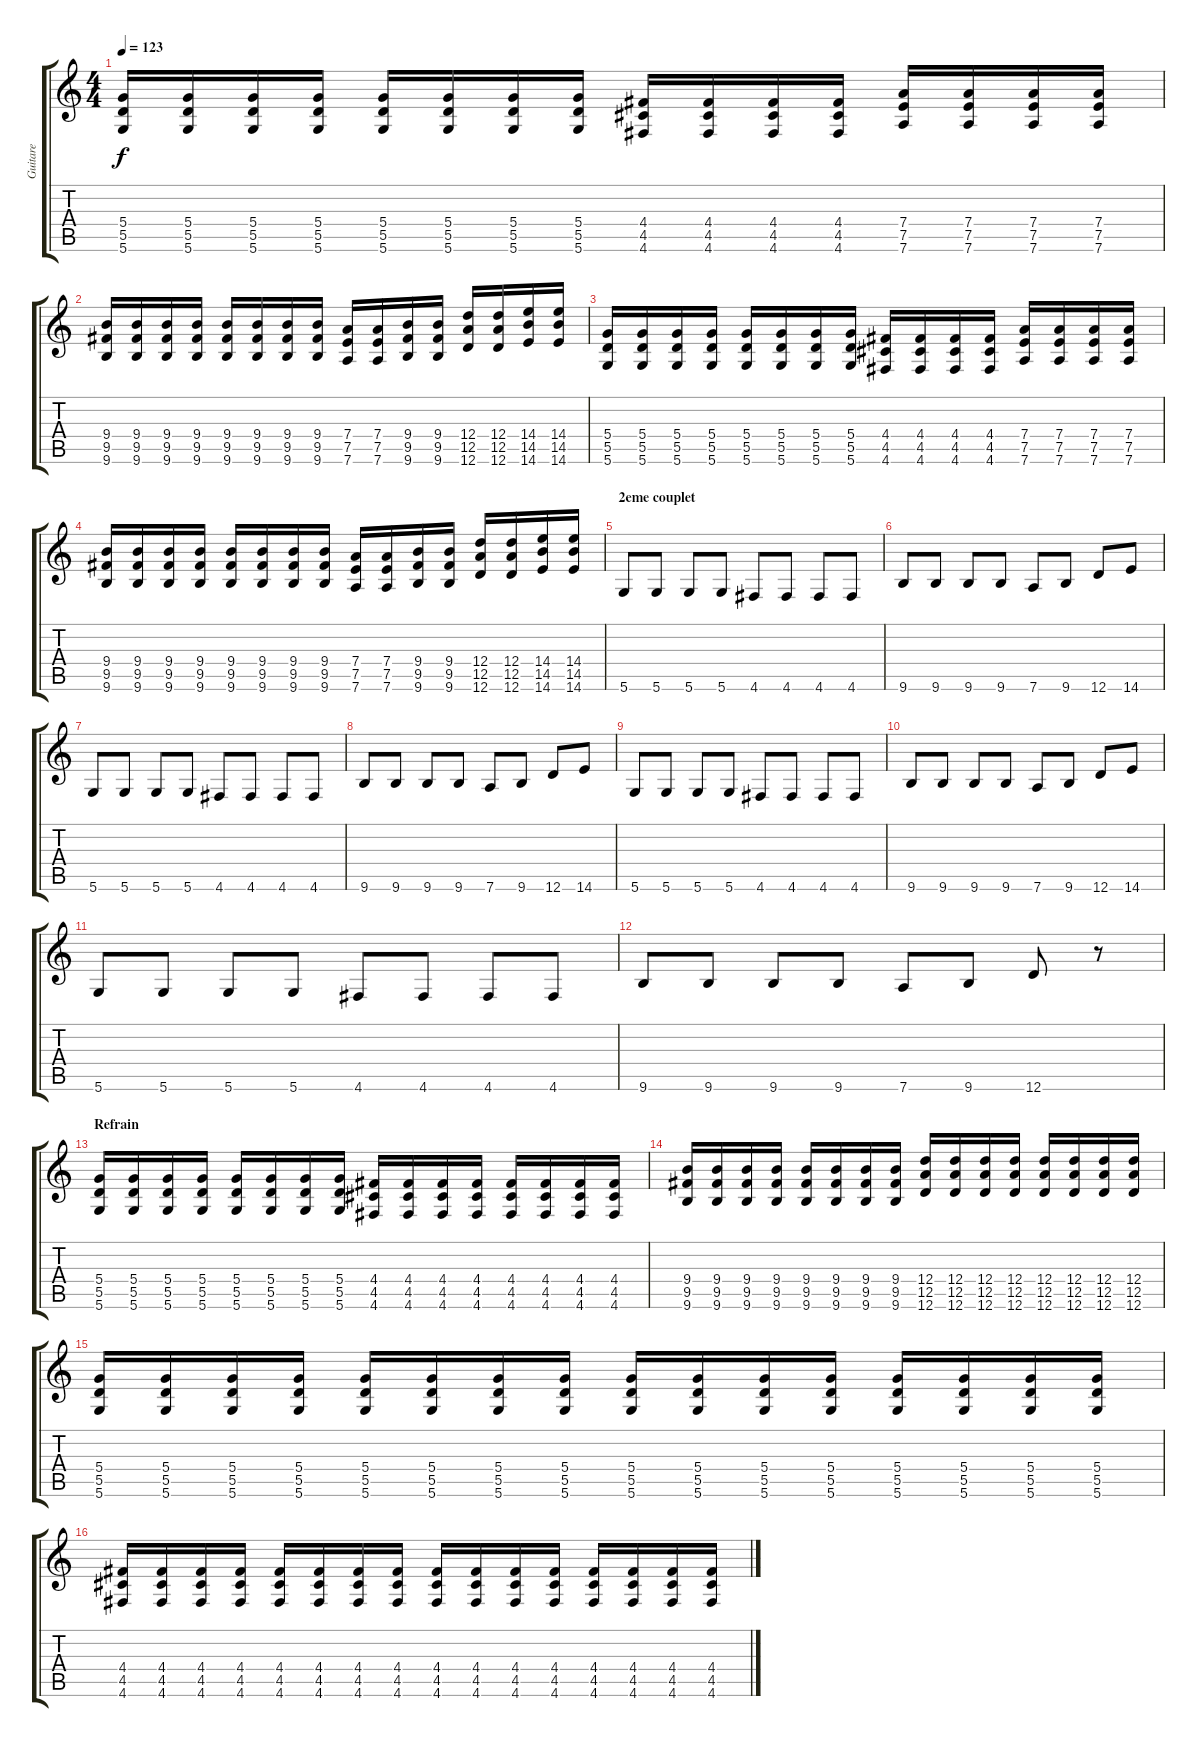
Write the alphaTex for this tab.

\track ("Guitare" "Guitare") {instrument overdrivenguitar}
\staff {score tabs}
\tuning (E4 B3 G3 D3 A2 D2) {hide}
\ts (4 4)
\tempo 123
\clef g2
\ks c
(5.4 5.5 5.6).16{dy f} (5.4 5.5 5.6).16 (5.4 5.5 5.6).16 (5.4 5.5 5.6).16 (5.4 5.5 5.6).16 (5.4 5.5 5.6).16 (5.4 5.5 5.6).16 (5.4 5.5 5.6).16 (4.4 4.5 4.6).16 (4.4 4.5 4.6).16 (4.4 4.5 4.6).16 (4.4 4.5 4.6).16 (7.4 7.5 7.6).16 (7.4 7.5 7.6).16 (7.4 7.5 7.6).16 (7.4 7.5 7.6).16 |
(9.4 9.5 9.6).16 (9.4 9.5 9.6).16 (9.4 9.5 9.6).16 (9.4 9.5 9.6).16 (9.4 9.5 9.6).16 (9.4 9.5 9.6).16 (9.4 9.5 9.6).16 (9.4 9.5 9.6).16 (7.4 7.5 7.6).16 (7.4 7.5 7.6).16 (9.4 9.5 9.6).16 (9.4 9.5 9.6).16 (12.4 12.5 12.6).16 (12.4 12.5 12.6).16 (14.4 14.5 14.6).16 (14.4 14.5 14.6).16 |
(5.4 5.5 5.6).16 (5.4 5.5 5.6).16 (5.4 5.5 5.6).16 (5.4 5.5 5.6).16 (5.4 5.5 5.6).16 (5.4 5.5 5.6).16 (5.4 5.5 5.6).16 (5.4 5.5 5.6).16 (4.4 4.5 4.6).16 (4.4 4.5 4.6).16 (4.4 4.5 4.6).16 (4.4 4.5 4.6).16 (7.4 7.5 7.6).16 (7.4 7.5 7.6).16 (7.4 7.5 7.6).16 (7.4 7.5 7.6).16 |
(9.4 9.5 9.6).16 (9.4 9.5 9.6).16 (9.4 9.5 9.6).16 (9.4 9.5 9.6).16 (9.4 9.5 9.6).16 (9.4 9.5 9.6).16 (9.4 9.5 9.6).16 (9.4 9.5 9.6).16 (7.4 7.5 7.6).16 (7.4 7.5 7.6).16 (9.4 9.5 9.6).16 (9.4 9.5 9.6).16 (12.4 12.5 12.6).16 (12.4 12.5 12.6).16 (14.4 14.5 14.6).16 (14.4 14.5 14.6).16 |
\section ("" "2eme couplet")
5.6.8 5.6.8 5.6.8 5.6.8 4.6.8 4.6.8 4.6.8 4.6.8 |
9.6.8 9.6.8 9.6.8 9.6.8 7.6.8 9.6.8 12.6.8 14.6.8 |
5.6.8 5.6.8 5.6.8 5.6.8 4.6.8 4.6.8 4.6.8 4.6.8 |
9.6.8 9.6.8 9.6.8 9.6.8 7.6.8 9.6.8 12.6.8 14.6.8 |
5.6.8 5.6.8 5.6.8 5.6.8 4.6.8 4.6.8 4.6.8 4.6.8 |
9.6.8 9.6.8 9.6.8 9.6.8 7.6.8 9.6.8 12.6.8 14.6.8 |
5.6.8 5.6.8 5.6.8 5.6.8 4.6.8 4.6.8 4.6.8 4.6.8 |
9.6.8 9.6.8 9.6.8 9.6.8 7.6.8 9.6.8 12.6.8 r.8 |
\section ("" "Refrain")
(5.4 5.5 5.6).16 (5.4 5.5 5.6).16 (5.4 5.5 5.6).16 (5.4 5.5 5.6).16 (5.4 5.5 5.6).16 (5.4 5.5 5.6).16 (5.4 5.5 5.6).16 (5.4 5.5 5.6).16 (4.4 4.5 4.6).16 (4.4 4.5 4.6).16 (4.4 4.5 4.6).16 (4.4 4.5 4.6).16 (4.4 4.5 4.6).16 (4.4 4.5 4.6).16 (4.4 4.5 4.6).16 (4.4 4.5 4.6).16 |
(9.4 9.5 9.6).16 (9.4 9.5 9.6).16 (9.4 9.5 9.6).16 (9.4 9.5 9.6).16 (9.4 9.5 9.6).16 (9.4 9.5 9.6).16 (9.4 9.5 9.6).16 (9.4 9.5 9.6).16 (12.4 12.5 12.6).16 (12.4 12.5 12.6).16 (12.4 12.5 12.6).16 (12.4 12.5 12.6).16 (12.4 12.5 12.6).16 (12.4 12.5 12.6).16 (12.4 12.5 12.6).16 (12.4 12.5 12.6).16 |
(5.4 5.5 5.6).16 (5.4 5.5 5.6).16 (5.4 5.5 5.6).16 (5.4 5.5 5.6).16 (5.4 5.5 5.6).16 (5.4 5.5 5.6).16 (5.4 5.5 5.6).16 (5.4 5.5 5.6).16 (5.4 5.5 5.6).16 (5.4 5.5 5.6).16 (5.4 5.5 5.6).16 (5.4 5.5 5.6).16 (5.4 5.5 5.6).16 (5.4 5.5 5.6).16 (5.4 5.5 5.6).16 (5.4 5.5 5.6).16 |
(4.4 4.5 4.6).16 (4.4 4.5 4.6).16 (4.4 4.5 4.6).16 (4.4 4.5 4.6).16 (4.4 4.5 4.6).16 (4.4 4.5 4.6).16 (4.4 4.5 4.6).16 (4.4 4.5 4.6).16 (4.4 4.5 4.6).16 (4.4 4.5 4.6).16 (4.4 4.5 4.6).16 (4.4 4.5 4.6).16 (4.4 4.5 4.6).16 (4.4 4.5 4.6).16 (4.4 4.5 4.6).16 (4.4 4.5 4.6).16
